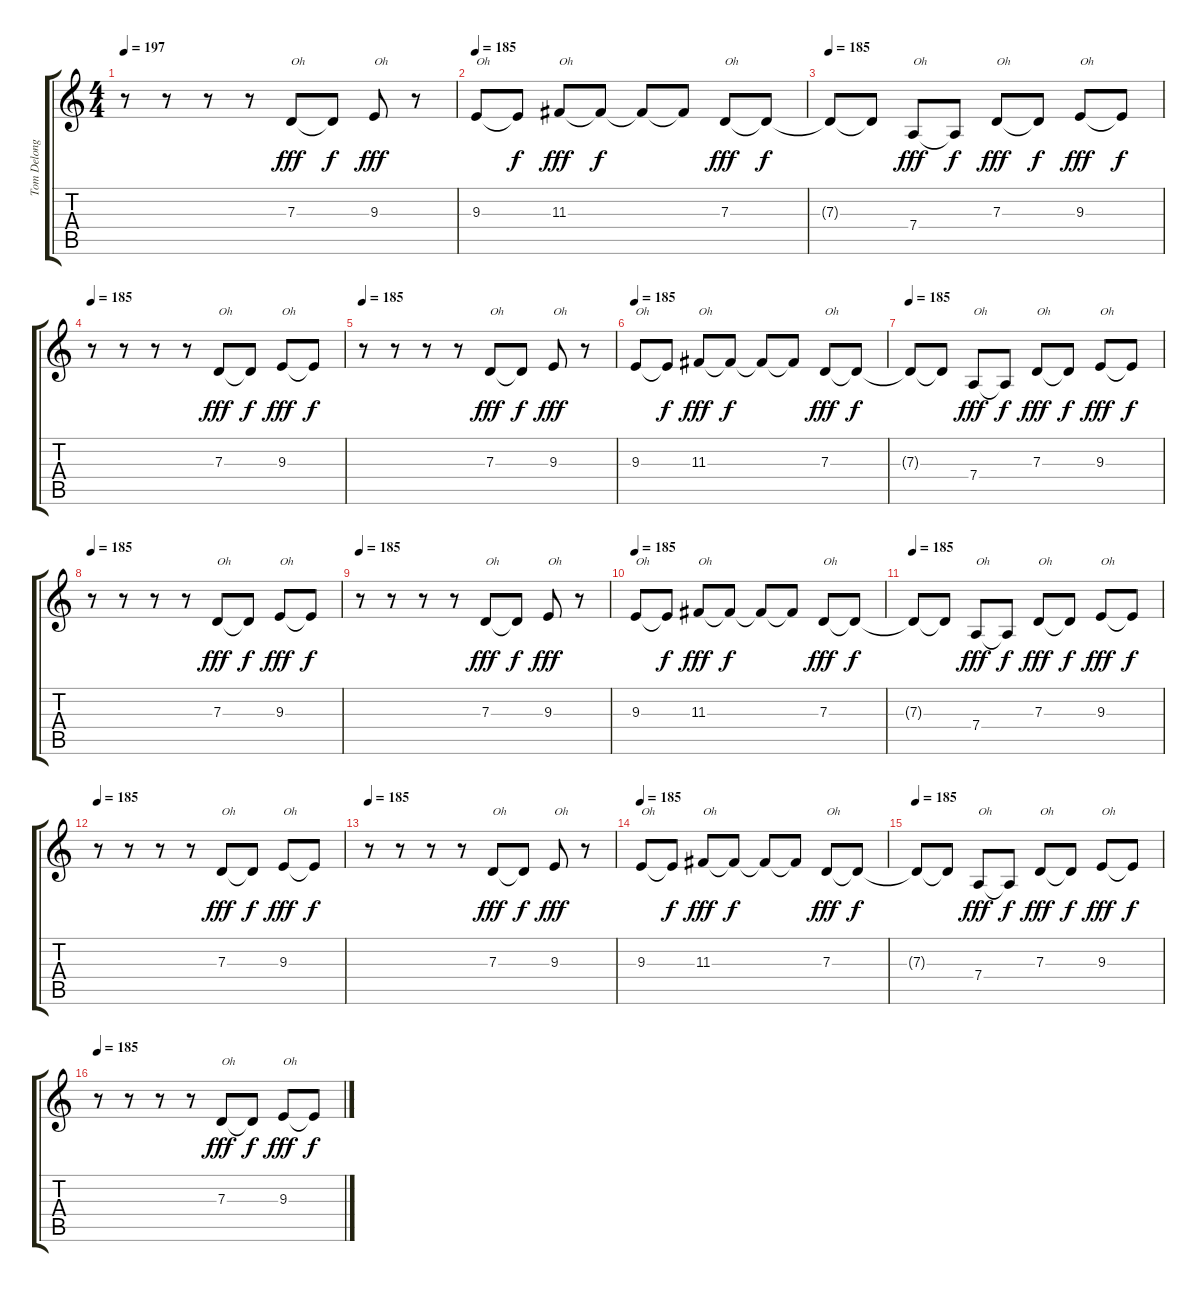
\track ("Tom Delonge Vocals 2" "Tom Delong") {instrument tremolostrings}
\staff {score tabs}
\tuning (E4 B3 G3 D3 A2 E2) {hide}
\ts (4 4)
\tempo 197
\clef g2
\ks c
r.8{dy f} r.8 r.8 r.8 7.3.8{txt "Oh" dy fff} 7.3{t}.8{dy f} 9.3.8{txt "Oh" dy fff} r.8 |
\tempo 185
9.3.8{txt "Oh"} 9.3{t}.8{dy f} 11.3.8{txt "Oh" dy fff} 11.3{t}.8{dy f} 11.3{t}.8 11.3{t}.8 7.3.8{txt "Oh" dy fff} 7.3{t}.8{dy f} |
\tempo 185
7.3{t}.8 7.3{t}.8 7.4.8{txt "Oh" dy fff} 7.4{t}.8{dy f} 7.3.8{txt "Oh" dy fff} 7.3{t}.8{dy f} 9.3.8{txt "Oh" dy fff} 9.3{t}.8{dy f} |
\tempo 185
r.8 r.8 r.8 r.8 7.3.8{txt "Oh" dy fff} 7.3{t}.8{dy f} 9.3.8{txt "Oh" dy fff} 9.3{t}.8{dy f} |
\tempo 185
r.8 r.8 r.8 r.8 7.3.8{txt "Oh" dy fff} 7.3{t}.8{dy f} 9.3.8{txt "Oh" dy fff} r.8 |
\tempo 185
9.3.8{txt "Oh"} 9.3{t}.8{dy f} 11.3.8{txt "Oh" dy fff} 11.3{t}.8{dy f} 11.3{t}.8 11.3{t}.8 7.3.8{txt "Oh" dy fff} 7.3{t}.8{dy f} |
\tempo 185
7.3{t}.8 7.3{t}.8 7.4.8{txt "Oh" dy fff} 7.4{t}.8{dy f} 7.3.8{txt "Oh" dy fff} 7.3{t}.8{dy f} 9.3.8{txt "Oh" dy fff} 9.3{t}.8{dy f} |
\tempo 185
r.8 r.8 r.8 r.8 7.3.8{txt "Oh" dy fff} 7.3{t}.8{dy f} 9.3.8{txt "Oh" dy fff} 9.3{t}.8{dy f} |
\tempo 185
r.8 r.8 r.8 r.8 7.3.8{txt "Oh" dy fff} 7.3{t}.8{dy f} 9.3.8{txt "Oh" dy fff} r.8 |
\tempo 185
9.3.8{txt "Oh"} 9.3{t}.8{dy f} 11.3.8{txt "Oh" dy fff} 11.3{t}.8{dy f} 11.3{t}.8 11.3{t}.8 7.3.8{txt "Oh" dy fff} 7.3{t}.8{dy f} |
\tempo 185
7.3{t}.8 7.3{t}.8 7.4.8{txt "Oh" dy fff} 7.4{t}.8{dy f} 7.3.8{txt "Oh" dy fff} 7.3{t}.8{dy f} 9.3.8{txt "Oh" dy fff} 9.3{t}.8{dy f} |
\tempo 185
r.8 r.8 r.8 r.8 7.3.8{txt "Oh" dy fff} 7.3{t}.8{dy f} 9.3.8{txt "Oh" dy fff} 9.3{t}.8{dy f} |
\tempo 185
r.8 r.8 r.8 r.8 7.3.8{txt "Oh" dy fff} 7.3{t}.8{dy f} 9.3.8{txt "Oh" dy fff} r.8 |
\tempo 185
9.3.8{txt "Oh"} 9.3{t}.8{dy f} 11.3.8{txt "Oh" dy fff} 11.3{t}.8{dy f} 11.3{t}.8 11.3{t}.8 7.3.8{txt "Oh" dy fff} 7.3{t}.8{dy f} |
\tempo 185
7.3{t}.8 7.3{t}.8 7.4.8{txt "Oh" dy fff} 7.4{t}.8{dy f} 7.3.8{txt "Oh" dy fff} 7.3{t}.8{dy f} 9.3.8{txt "Oh" dy fff} 9.3{t}.8{dy f} |
\tempo 185
r.8 r.8 r.8 r.8 7.3.8{txt "Oh" dy fff} 7.3{t}.8{dy f} 9.3.8{txt "Oh" dy fff} 9.3{t}.8{dy f}
